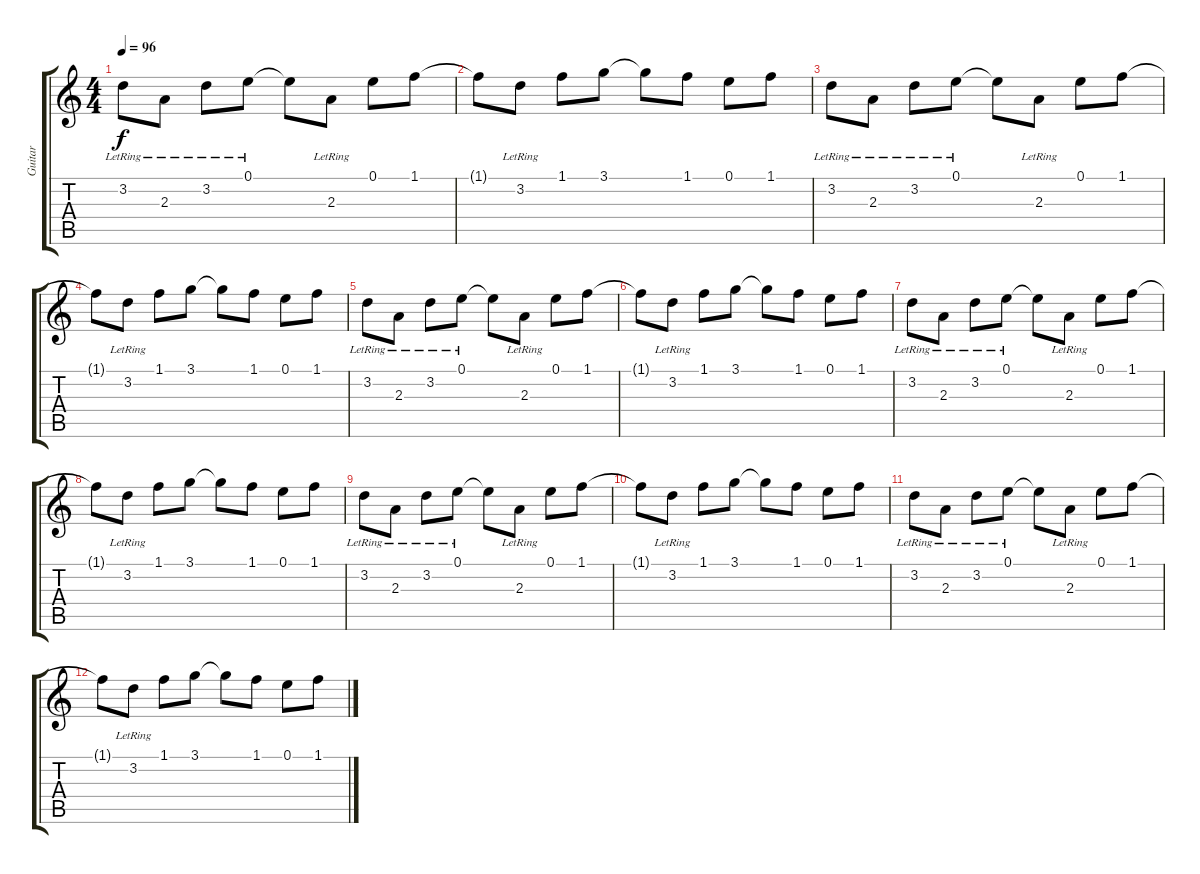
\track ("Guitar" "Guitar") {instrument electricguitarclean}
\staff {score tabs}
\tuning (E4 B3 G3 D3 A2 E2) {hide}
\ts (4 4)
\tempo 96
\clef g2
\ks c
3.2{lr}.8{dy f} 2.3{lr}.8 3.2{lr}.8 0.1{lr}.8 0.1{t}.8 2.3{lr}.8 0.1.8 1.1.8 |
1.1{t}.8 3.2{lr}.8 1.1.8 3.1.8 3.1{t}.8 1.1.8 0.1.8 1.1.8 |
3.2{lr}.8 2.3{lr}.8 3.2{lr}.8 0.1{lr}.8 0.1{t}.8 2.3{lr}.8 0.1.8 1.1.8 |
1.1{t}.8 3.2{lr}.8 1.1.8 3.1.8 3.1{t}.8 1.1.8 0.1.8 1.1.8 |
3.2{lr}.8 2.3{lr}.8 3.2{lr}.8 0.1{lr}.8 0.1{t}.8 2.3{lr}.8 0.1.8 1.1.8 |
1.1{t}.8 3.2{lr}.8 1.1.8 3.1.8 3.1{t}.8 1.1.8 0.1.8 1.1.8 |
3.2{lr}.8 2.3{lr}.8 3.2{lr}.8 0.1{lr}.8 0.1{t}.8 2.3{lr}.8 0.1.8 1.1.8 |
1.1{t}.8 3.2{lr}.8 1.1.8 3.1.8 3.1{t}.8 1.1.8 0.1.8 1.1.8 |
3.2{lr}.8{volume 0} 2.3{lr}.8 3.2{lr}.8 0.1{lr}.8 0.1{t}.8 2.3{lr}.8 0.1.8 1.1.8 |
1.1{t}.8 3.2{lr}.8 1.1.8 3.1.8 3.1{t}.8 1.1.8 0.1.8 1.1.8 |
3.2{lr}.8 2.3{lr}.8 3.2{lr}.8 0.1{lr}.8 0.1{t}.8 2.3{lr}.8 0.1.8 1.1.8 |
1.1{t}.8 3.2{lr}.8 1.1.8 3.1.8 3.1{t}.8 1.1.8 0.1.8 1.1.8
